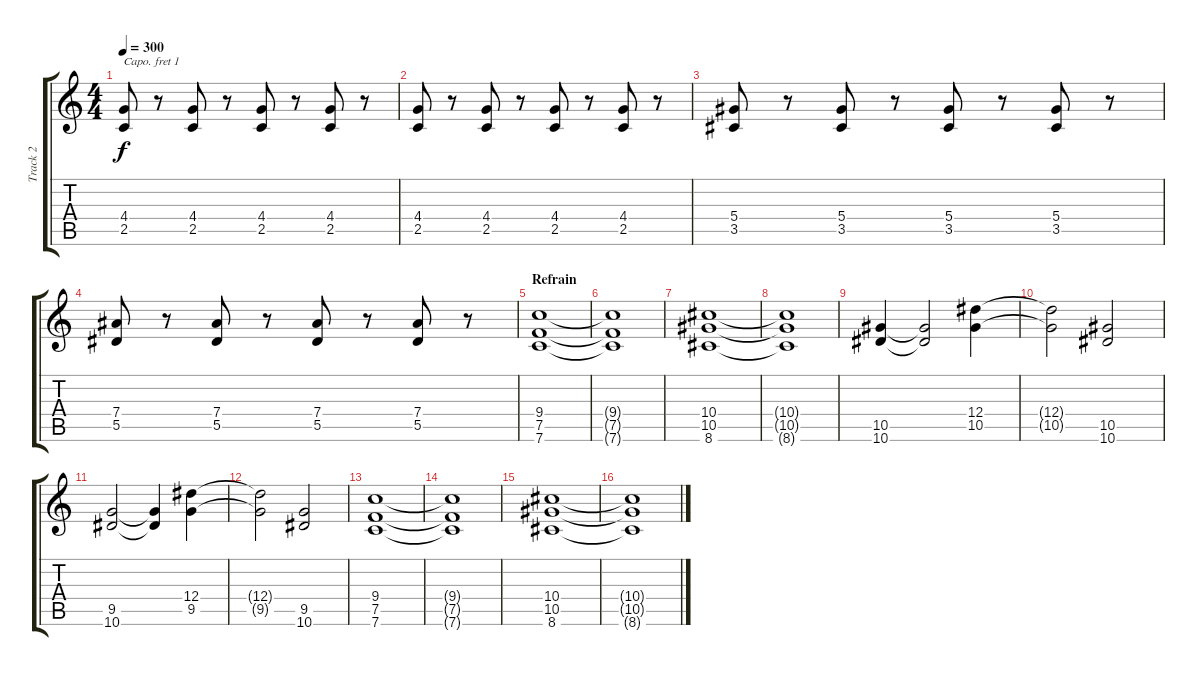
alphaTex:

\track ("Track 2" "Track 2") {instrument distortionguitar}
\staff {score tabs}
\capo 1
\tuning (E4 B3 G3 D3 A2 E2) {hide}
\ts (4 4)
\tempo 300
\clef g2
\ks c
(4.4 2.5).8{dy f} r.8 (4.4 2.5).8 r.8 (4.4 2.5).8 r.8 (4.4 2.5).8 r.8 |
(4.4 2.5).8 r.8 (4.4 2.5).8 r.8 (4.4 2.5).8 r.8 (4.4 2.5).8 r.8 |
(5.4 3.5).8 r.8 (5.4 3.5).8 r.8 (5.4 3.5).8 r.8 (5.4 3.5).8 r.8 |
(7.4 5.5).8 r.8 (7.4 5.5).8 r.8 (7.4 5.5).8 r.8 (7.4 5.5).8 r.8 |
\section ("" "Refrain")
(9.4 7.5 7.6).1 |
(9.4{t} 7.5{t} 7.6{t}).1 |
(10.4 10.5 8.6).1 |
(10.4{t} 10.5{t} 8.6{t}).1 |
(10.5 10.6).4 (10.5{t} 10.6{t}).2 (12.4 10.5).4 |
(12.4{t} 10.5{t}).2 (10.5 10.6).2 |
(9.5 10.6).2 (9.5{t} 10.6{t}).4 (12.4 9.5).4 |
(12.4{t} 9.5{t}).2 (9.5 10.6).2 |
(9.4 7.5 7.6).1 |
(9.4{t} 7.5{t} 7.6{t}).1 |
(10.4 10.5 8.6).1 |
(10.4{t} 10.5{t} 8.6{t}).1
